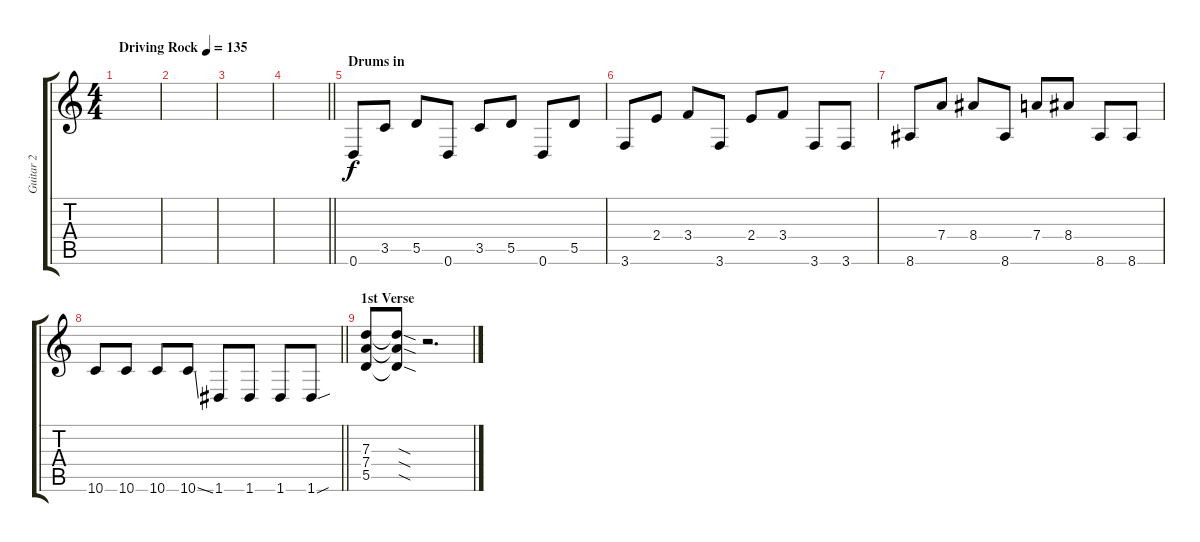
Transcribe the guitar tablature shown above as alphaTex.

\track ("Guitar 2" "Guitar 2") {instrument overdrivenguitar}
\staff {score tabs}
\tuning (E4 B3 G3 D3 A2 D2) {hide}
\ts (4 4)
\tempo (135 "Driving Rock")
\clef g2
\ks c
|
|
|
\barLineRight lightlight
|
\section ("" "Drums in")
0.6.8 3.5.8 5.5.8 0.6.8 3.5.8 5.5.8 0.6.8 5.5.8 |
3.6.8 2.4.8 3.4.8 3.6.8 2.4.8 3.4.8 3.6.8 3.6.8 |
8.6.8 7.4.8 8.4.8 8.6.8 7.4.8 8.4.8 8.6.8 8.6.8 |
\barLineRight lightlight
10.6.8 10.6.8 10.6.8 10.6{ss}.8 1.6.8 1.6.8 1.6.8 1.6{sou}.8 |
\section ("" "1st Verse")
(7.3 7.4 5.5).8 (7.3{sod t} 7.4{sod t} 5.5{sod t}).8 r.2{d}
